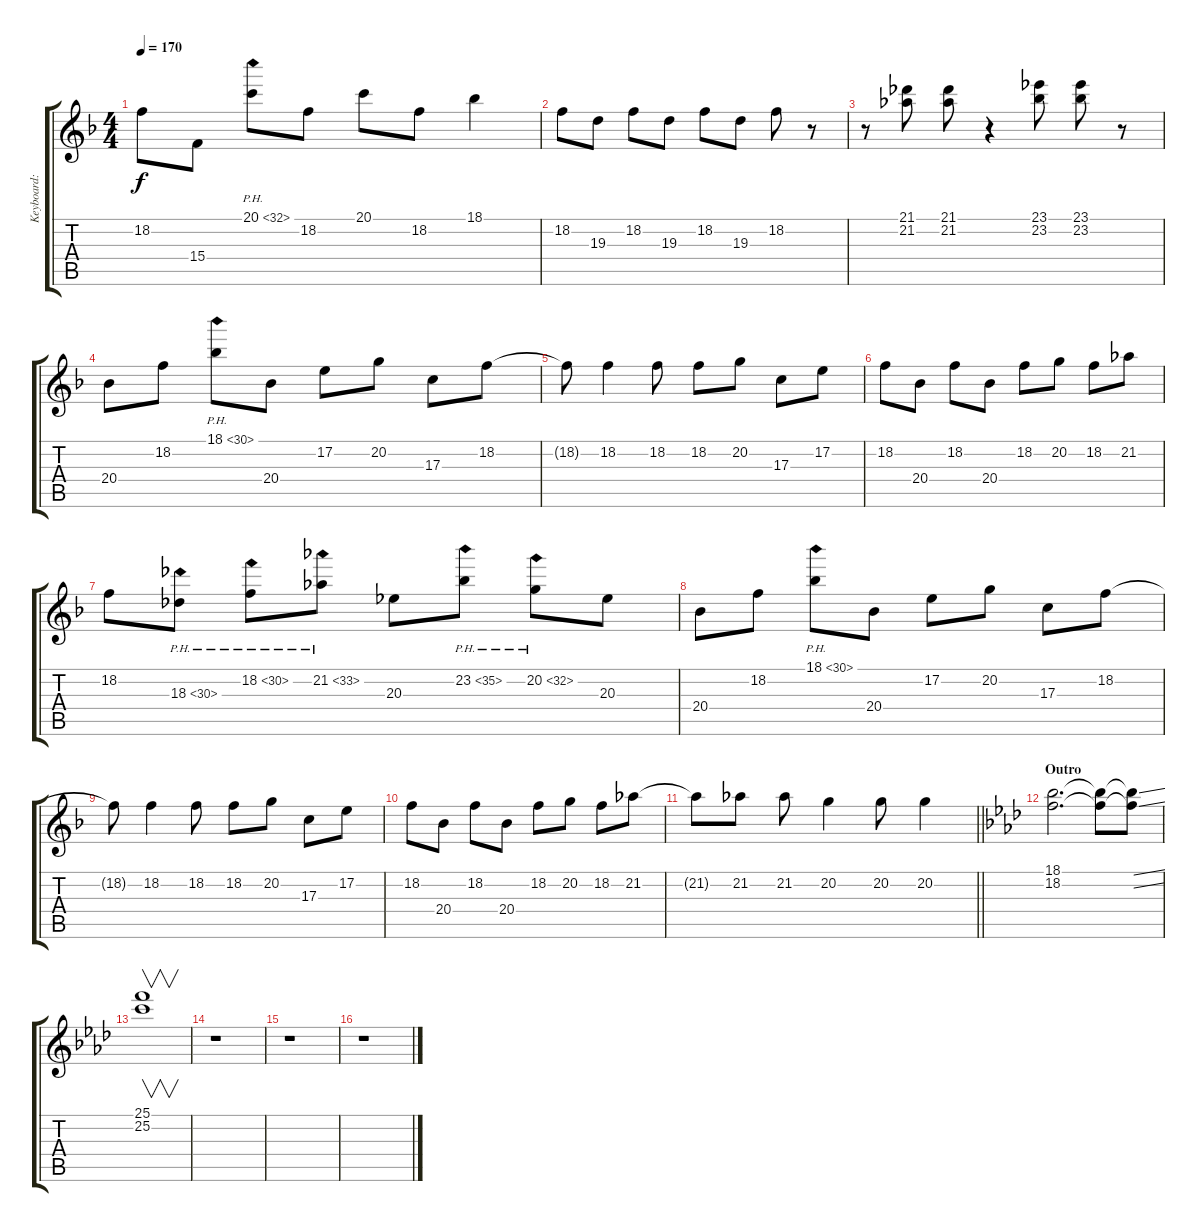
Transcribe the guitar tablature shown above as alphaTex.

\track ("Keyboard: Tsumugi Kotobuki" "Keyboard: ") {instrument pad7halo}
\staff {score tabs}
\tuning (E4 B3 G3 D3 A2 E2) {hide}
\ts (4 4)
\tempo 170
\clef g2
\ks f
18.2.8{dy f} 15.4.8 20.1{ph 12}.8 18.2.8 20.1.8 18.2.8 18.1.4 |
18.2.8 19.3.8 18.2.8 19.3.8 18.2.8 19.3.8 18.2.8 r.8 |
r.8 (21.1 21.2).8 (21.1 21.2).8 r.4 (23.1 23.2).8 (23.1 23.2).8 r.8 |
20.4.8 18.2.8 18.1{ph 12}.8 20.4.8 17.2.8 20.2.8 17.3.8 18.2.8 |
18.2{t}.8 18.2.4 18.2.8 18.2.8 20.2.8 17.3.8 17.2.8 |
18.2.8 20.4.8 18.2.8 20.4.8 18.2.8 20.2.8 18.2.8 21.2.8 |
18.2.8 18.3{ph 12}.8 18.2{ph 12}.8 21.2{ph 12}.8 20.3.8 23.2{ph 12}.8 20.2{ph 12}.8 20.3.8 |
20.4.8 18.2.8 18.1{ph 12}.8 20.4.8 17.2.8 20.2.8 17.3.8 18.2.8 |
18.2{t}.8 18.2.4 18.2.8 18.2.8 20.2.8 17.3.8 17.2.8 |
18.2.8 20.4.8 18.2.8 20.4.8 18.2.8 20.2.8 18.2.8 21.2.8 |
\barLineRight lightlight
21.2{t}.8 21.2.8 21.2.8 20.2.4 20.2.8 20.2.4 |
\section ("" "Outro")
\ks fminor
(18.1 18.2).2{d} (18.1{t} 18.2{t}).8 (18.1{ss t} 18.2{ss t}).8 |
(25.1 25.2).1{v volume 8} |
r.1 |
r.1 |
r.1
